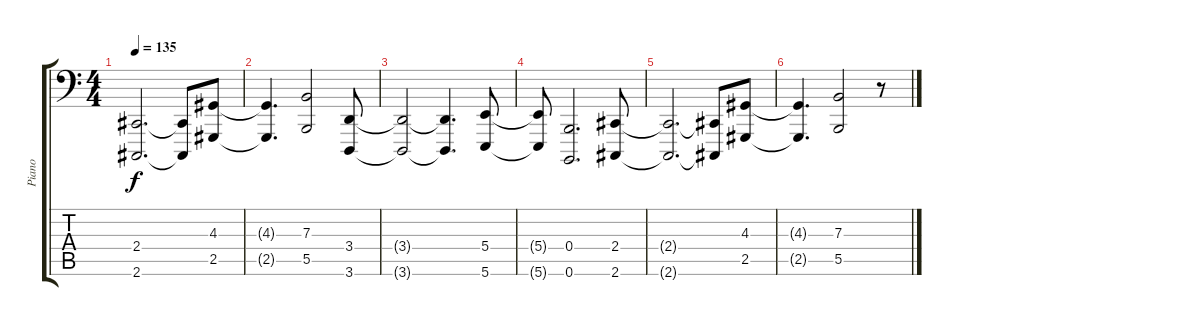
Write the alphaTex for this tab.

\track ("Piano" "Piano") {instrument acousticgrandpiano}
\staff {score tabs}
\tuning (Db3 Ab2 E2 B1 Gb1 B0) {hide}
\ts (4 4)
\tempo 135
\clef f4
\ks c
(2.4{t} 2.6{t}).2{d dy f} (2.4{t} 2.6{t}).8 (4.3 2.5).8 |
(4.3{t} 2.5{t}).4{d} (7.3 5.5).2 (3.4 3.6).8 |
(3.4{t} 3.6{t}).2 (3.4{t} 3.6{t}).4{d} (5.4 5.6).8 |
(5.4{t} 5.6{t}).8 (0.4 0.6).2{d} (2.4 2.6).8 |
(2.4{t} 2.6{t}).2{d} (2.4{t} 2.6{t}).8 (4.3 2.5).8 |
(4.3{t} 2.5{t}).4{d} (7.3 5.5).2 r.8
